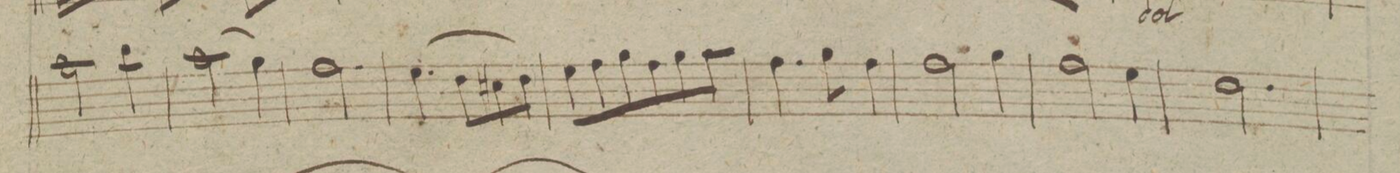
**kern	**fing	**dynam
*I"Violino 1mo	*	*
*clefG2	*	*
*k[f#]	*	*
*M3/4	*	*
2aa\	.	.
4bb\	.	.
=74	=74	=74
(2aa\	.	.
4gg\)	.	.
=75	=75	=75
2.ff#\	.	.
=76	=76	=76
(4.ee\	.	.
8dd\L	.	.
8cc#X\	.	.
8dd\J)	.	.
=77	=77	=77
8ee\L	.	.
8ff#\	.	.
8gg\	.	.
8ff#\	.	.
8gg\	.	.
8aa\J	.	.
=78	=78	=78
4.ff#\	.	.
8gg\	.	.
4ff#\	.	.
=79	=79	=79
2ff#\	.	.
4gg\	.	.
=80	=80	=80
2ff#\	.	.
4ee\	.	.
=81	=81	=81
2.dd\	.	.
=82	=82	=82
*-	*-	*-
